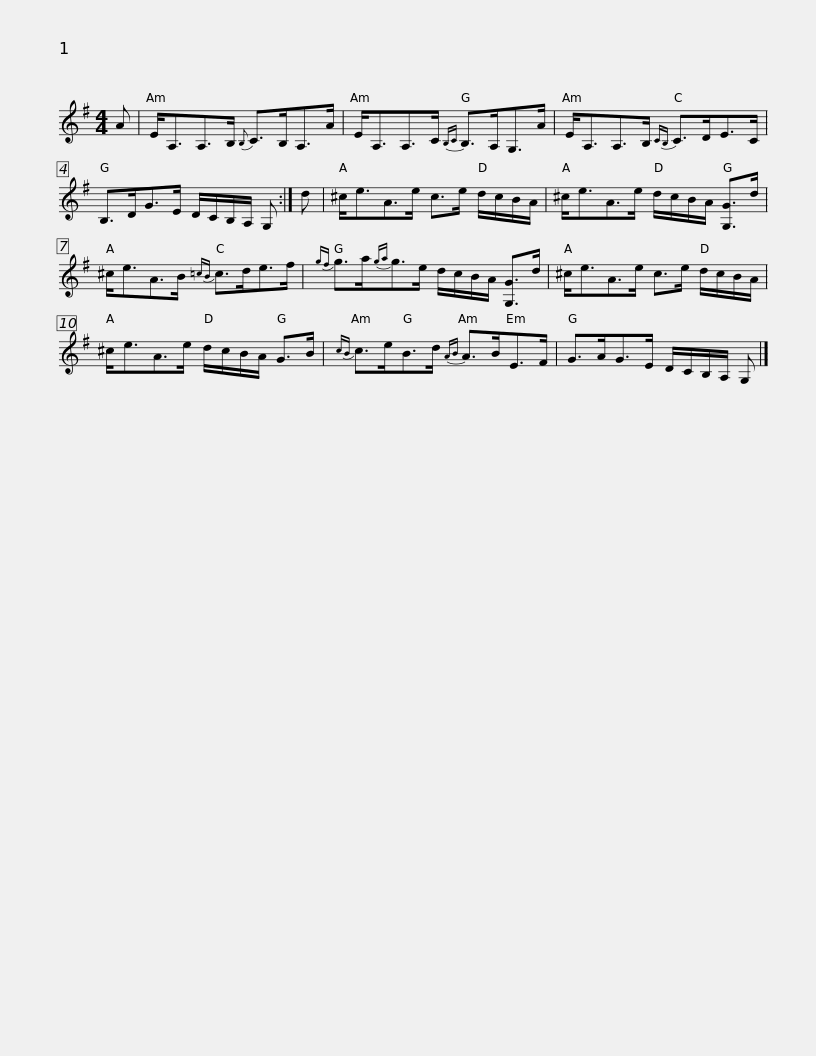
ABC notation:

X:1
L:1/8
M:4/4
I:linebreak $
K:G
V:1 treble
V:1
 A | E<A,A,>B,{B,} C>B,A,>A | E<A,A,>C{B,C} B,>A,G,>A | E<A,A,>B,{CB,} C>DE>C |$ B,>DG>E D/C/B,/A,/ G, :| %5
 d | ^c<eA>e c>e d/c/B/A/ | ^c<eA>e d/c/B/A/ [G,G]>d |$ ^c<eA>B{=cB} c>de>f |{gf} g>a{ga}g>e d/c/B/A/ [G,G]>d | %10
 ^c<eA>e c>e d/c/B/A/ |$ ^c<eA>e d/c/B/A/ G>B |{cB} c>eB>d{AB} A>BE>F | G>AG>E D/C/B,/A,/ G, |] %14
